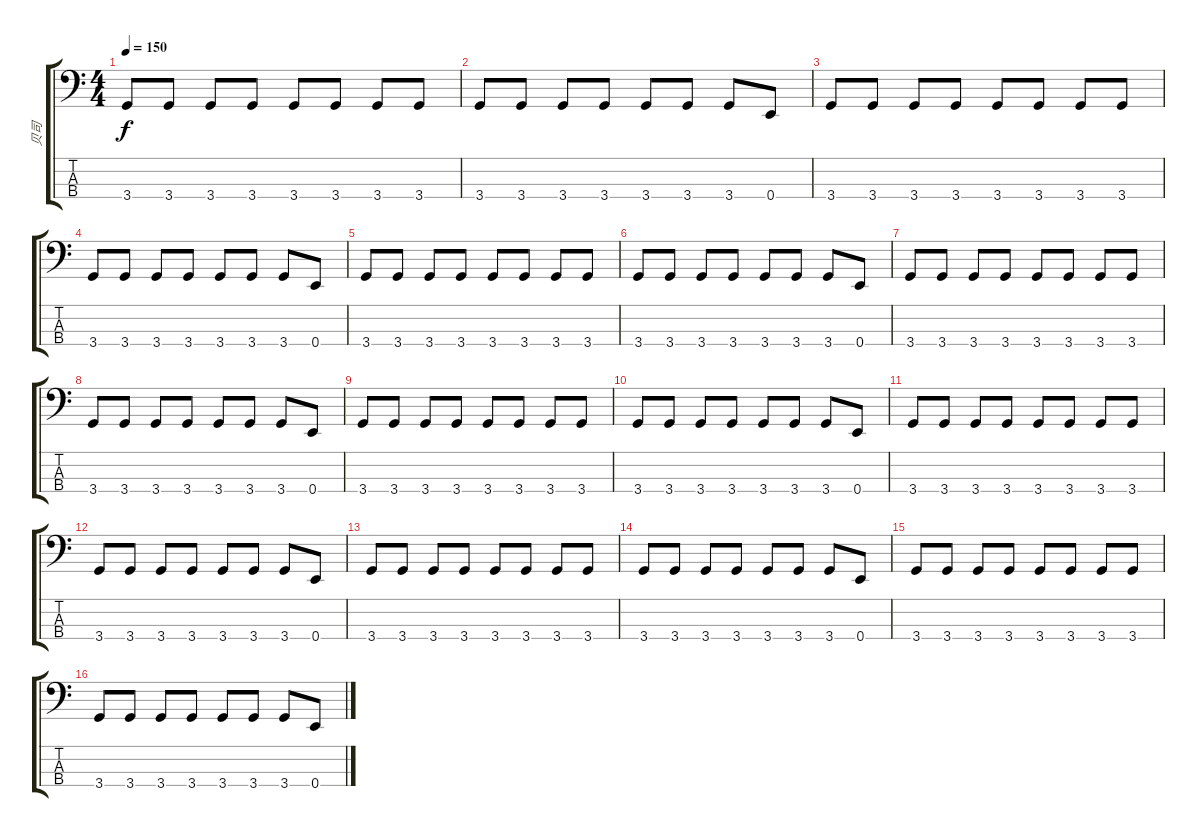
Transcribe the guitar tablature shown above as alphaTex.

\track ("贝司" "贝司") {instrument electricbassfinger}
\staff {score tabs}
\tuning (G2 D2 A1 E1) {hide}
\ts (4 4)
\tempo 150
\clef f4
\ks c
3.4.8{dy f} 3.4.8 3.4.8 3.4.8 3.4.8 3.4.8 3.4.8 3.4.8 |
3.4.8 3.4.8 3.4.8 3.4.8 3.4.8 3.4.8 3.4.8 0.4.8 |
3.4.8 3.4.8 3.4.8 3.4.8 3.4.8 3.4.8 3.4.8 3.4.8 |
3.4.8 3.4.8 3.4.8 3.4.8 3.4.8 3.4.8 3.4.8 0.4.8 |
3.4.8 3.4.8 3.4.8 3.4.8 3.4.8 3.4.8 3.4.8 3.4.8 |
3.4.8 3.4.8 3.4.8 3.4.8 3.4.8 3.4.8 3.4.8 0.4.8 |
3.4.8 3.4.8 3.4.8 3.4.8 3.4.8 3.4.8 3.4.8 3.4.8 |
3.4.8 3.4.8 3.4.8 3.4.8 3.4.8 3.4.8 3.4.8 0.4.8 |
3.4.8 3.4.8 3.4.8 3.4.8 3.4.8 3.4.8 3.4.8 3.4.8 |
3.4.8 3.4.8 3.4.8 3.4.8 3.4.8 3.4.8 3.4.8 0.4.8 |
3.4.8 3.4.8 3.4.8 3.4.8 3.4.8 3.4.8 3.4.8 3.4.8 |
3.4.8 3.4.8 3.4.8 3.4.8 3.4.8 3.4.8 3.4.8 0.4.8 |
3.4.8 3.4.8 3.4.8 3.4.8 3.4.8 3.4.8 3.4.8 3.4.8 |
3.4.8 3.4.8 3.4.8 3.4.8 3.4.8 3.4.8 3.4.8 0.4.8 |
3.4.8 3.4.8 3.4.8 3.4.8 3.4.8 3.4.8 3.4.8 3.4.8 |
3.4.8 3.4.8 3.4.8 3.4.8 3.4.8 3.4.8 3.4.8 0.4.8
